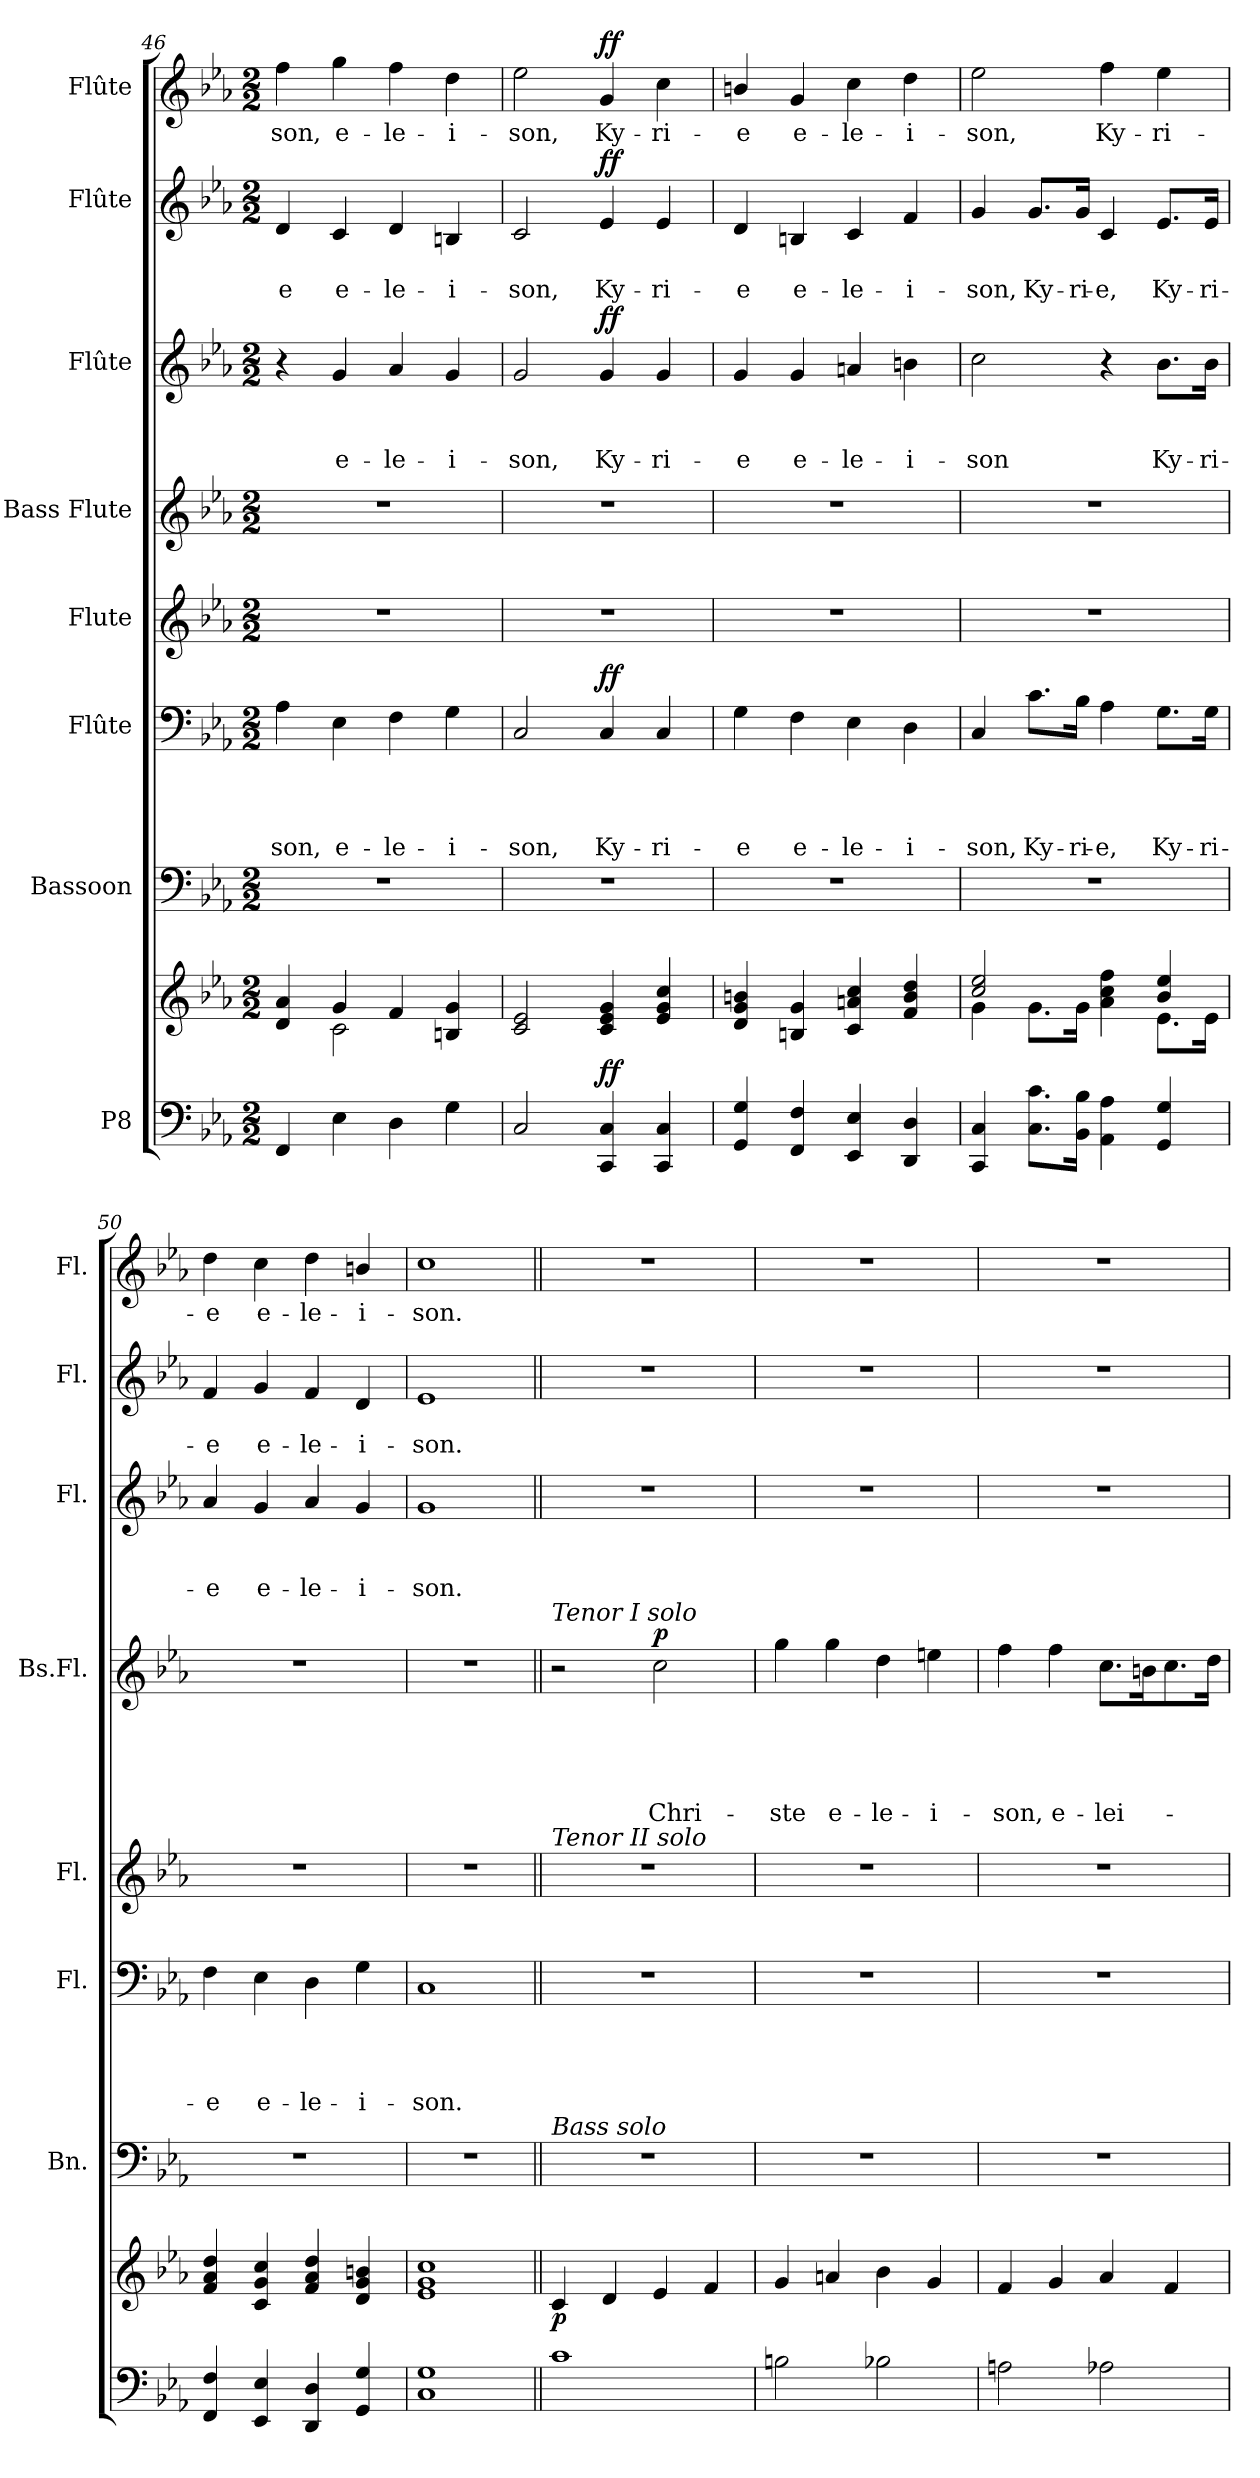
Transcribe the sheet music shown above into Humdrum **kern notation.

**kern	**kern	**dynam	**kern	**kern	**text	**text	**text	**text	**dynam	**kern	**kern	**text	**text	**text	**text	**text	**dynam	**kern	**text	**text	**text	**dynam	**kern	**text	**text	**dynam	**kern	**text	**dynam
*part8	*part8	*part8	*part7	*part6	*part6	*part6	*part6	*part6	*part6	*part5	*part4	*part4	*part4	*part4	*part4	*part4	*part4	*part3	*part3	*part3	*part3	*part3	*part2	*part2	*part2	*part2	*part1	*part1	*part1
*staff9	*staff8	*staff8/9	*staff7	*staff6	*staff6	*staff6	*staff6	*staff6	*staff6	*staff5	*staff4	*staff4	*staff4	*staff4	*staff4	*staff4	*staff4	*staff3	*staff3	*staff3	*staff3	*staff3	*staff2	*staff2	*staff2	*staff2	*staff1	*staff1	*staff1
*I"P8	*	*	*I"Bassoon	*I"Flûte	*	*	*	*	*	*I"Flute	*I"Bass Flute	*	*	*	*	*	*	*I"Flûte	*	*	*	*	*I"Flûte	*	*	*	*I"Flûte	*	*
*	*	*	*I'Bn.	*I'Fl.	*	*	*	*	*	*I'Fl.	*I'Bs.Fl.	*	*	*	*	*	*	*I'Fl.	*	*	*	*	*I'Fl.	*	*	*	*I'Fl.	*	*
*clefF4	*clefG2	*	*clefF4	*clefF4	*	*	*	*	*	*clefG2	*clefG2	*	*	*	*	*	*	*clefG2	*	*	*	*	*clefG2	*	*	*	*clefG2	*	*
*	*	*	*	*	*	*	*	*	*	*ITrd7c12	*ITrd7c12	*	*	*	*	*	*	*ITrd7c12	*	*	*	*	*	*	*	*	*	*	*
*k[b-e-a-]	*k[b-e-a-]	*	*k[b-e-a-]	*k[b-e-a-]	*	*	*	*	*	*k[b-e-a-]	*k[b-e-a-]	*	*	*	*	*	*	*k[b-e-a-]	*	*	*	*	*k[b-e-a-]	*	*	*	*k[b-e-a-]	*	*
*E-:	*E-:	*	*E-:	*E-:	*	*	*	*	*	*E-:	*E-:	*	*	*	*	*	*	*E-:	*	*	*	*	*E-:	*	*	*	*E-:	*	*
*M2/2	*M2/2	*	*M2/2	*M2/2	*	*	*	*	*	*M2/2	*M2/2	*	*	*	*	*	*	*M2/2	*	*	*	*	*M2/2	*	*	*	*M2/2	*	*
=46	=46	=46	=46	=46	=46	=46	=46	=46	=46	=46	=46	=46	=46	=46	=46	=46	=46	=46	=46	=46	=46	=46	=46	=46	=46	=46	=46	=46	=46
*^	*^	*	*	*	*	*	*	*	*	*	*	*	*	*	*	*	*	*	*	*	*	*	*	*	*	*	*	*	*
!	!	!	!	!	!	!	!	!	!	!LO:LY:b	!	!	!	!	!	!	!	!	!	!	!	!	!	!	!	!	!LO:LY:b	!	!	!LO:LY:b	!
4FF/	1ryy	4d/ 4a-/	4ryy	.	1r	4A-\	.	.	.	-son,	.	1r	1r	.	.	.	.	.	.	4r	.	.	.	.	4d/	.	-e	.	4ff\	-son,	.
!	!	!	!	!	!	!	!	!	!	!LO:LY:b	!	!	!	!	!	!	!	!	!	!	!	!	!LO:LY:b	!	!	!	!LO:LY:b	!	!	!LO:LY:b	!
4E-\	.	4g/	2c\	.	.	4E-\	.	.	.	e-	.	.	.	.	.	.	.	.	.	4G/	.	.	e-	.	4c/	.	e-	.	4gg\	e-	.
!	!	!	!	!	!	!	!	!	!	!LO:LY:b	!	!	!	!	!	!	!	!	!	!	!	!	!LO:LY:b	!	!	!	!LO:LY:b	!	!	!LO:LY:b	!
4D\	.	4f/	.	.	.	4F\	.	.	.	-le-	.	.	.	.	.	.	.	.	.	4A-/	.	.	-le-	.	4d/	.	-le-	.	4ff\	-le-	.
!	!	!	!	!	!	!	!	!	!	!LO:LY:b	!	!	!	!	!	!	!	!	!	!	!	!	!LO:LY:b	!	!	!	!LO:LY:b	!	!	!LO:LY:b	!
4G\	.	4Bn/ 4g/	4ryy	.	.	4G\	.	.	.	-i-	.	.	.	.	.	.	.	.	.	4G/	.	.	-i-	.	4Bn/	.	-i-	.	4dd\	-i-	.
=47	=47	=47	=47	=47	=47	=47	=47	=47	=47	=47	=47	=47	=47	=47	=47	=47	=47	=47	=47	=47	=47	=47	=47	=47	=47	=47	=47	=47	=47	=47	=47
!	!	!	!	!	!	!	!	!	!	!LO:LY:b	!	!	!	!	!	!	!	!	!	!	!	!	!LO:LY:b	!	!	!	!LO:LY:b	!	!	!LO:LY:b	!
2C/	1ryy	2c/ 2e-/	1ryy	.	1r	2C/	.	.	.	-son,	.	1r	1r	.	.	.	.	.	.	2G/	.	.	-son,	.	2c/	.	-son,	.	2ee-\	-son,	.
!	!	!	!	!LO:DY:b	!	!	!	!	!	!LO:LY:b	!LO:DY:a	!	!	!	!	!	!	!	!	!	!	!	!LO:LY:b	!LO:DY:a	!	!	!LO:LY:b	!LO:DY:a	!	!LO:LY:b	!LO:DY:a
4CC/ 4C/	.	4c/ 4e-/ 4g/	.	ff	.	4C/	.	.	.	Ky-	ff	.	.	.	.	.	.	.	.	4G/	.	.	Ky-	ff	4e-/	.	Ky-	ff	4g/	Ky-	ff
!	!	!	!	!	!	!	!	!	!	!LO:LY:b	!	!	!	!	!	!	!	!	!	!	!	!	!LO:LY:b	!	!	!	!LO:LY:b	!	!	!LO:LY:b	!
4CC/ 4C/	.	4e-/ 4g/ 4cc/	.	.	.	4C/	.	.	.	-ri-	.	.	.	.	.	.	.	.	.	4G/	.	.	-ri-	.	4e-/	.	-ri-	.	4cc\	-ri-	.
!!LO:PB:g=z
=48	=48	=48	=48	=48	=48	=48	=48	=48	=48	=48	=48	=48	=48	=48	=48	=48	=48	=48	=48	=48	=48	=48	=48	=48	=48	=48	=48	=48	=48	=48	=48
!	!	!	!	!	!	!	!	!	!	!LO:LY:b	!	!	!	!	!	!	!	!	!	!	!	!	!LO:LY:b	!	!	!	!LO:LY:b	!	!	!LO:LY:b	!
4GG/ 4G/	1ryy	4d/ 4g/ 4bn/	1ryy	.	1r	4G\	.	.	.	-e	.	1r	1r	.	.	.	.	.	.	4G/	.	.	-e	.	4d/	.	-e	.	4bn/	-e	.
!	!	!	!	!	!	!	!	!	!	!LO:LY:b	!	!	!	!	!	!	!	!	!	!	!	!	!LO:LY:b	!	!	!	!LO:LY:b	!	!	!LO:LY:b	!
4FF/ 4F/	.	4Bn/ 4g/	.	.	.	4F\	.	.	.	e-	.	.	.	.	.	.	.	.	.	4G/	.	.	e-	.	4Bn/	.	e-	.	4g/	e-	.
!	!	!	!	!	!	!	!	!	!	!LO:LY:b	!	!	!	!	!	!	!	!	!	!	!	!	!LO:LY:b	!	!	!	!LO:LY:b	!	!	!LO:LY:b	!
4EE-/ 4E-/	.	4c/ 4an/ 4cc/	.	.	.	4E-\	.	.	.	-le-	.	.	.	.	.	.	.	.	.	4An/	.	.	-le-	.	4c/	.	-le-	.	4cc\	-le-	.
!	!	!	!	!	!	!	!	!	!	!LO:LY:b	!	!	!	!	!	!	!	!	!	!	!	!	!LO:LY:b	!	!	!	!LO:LY:b	!	!	!LO:LY:b	!
4DD/ 4D/	.	4f/ 4b/ 4dd/	.	.	.	4D\	.	.	.	-i-	.	.	.	.	.	.	.	.	.	4Bn\	.	.	-i-	.	4f/	.	-i-	.	4dd\	-i-	.
=49	=49	=49	=49	=49	=49	=49	=49	=49	=49	=49	=49	=49	=49	=49	=49	=49	=49	=49	=49	=49	=49	=49	=49	=49	=49	=49	=49	=49	=49	=49	=49
!	!	!	!	!	!	!	!	!	!	!LO:LY:b	!	!	!	!	!	!	!	!	!	!	!	!	!LO:LY:b	!	!	!	!LO:LY:b	!	!	!LO:LY:b	!
4CC/ 4C/	1ryy	4g\	2cc/ 2ee-/	.	1r	4C/	.	.	.	-son,	.	1r	1r	.	.	.	.	.	.	2c\	.	.	-son	.	4g/	.	-son,	.	2ee-\	-son,	.
!	!	!	!	!	!	!	!	!	!	!LO:LY:b	!	!	!	!	!	!	!	!	!	!	!	!	!	!	!	!	!LO:LY:b	!	!	!	!
8.C\ 8.c\L	.	8.g\L	.	.	.	8.c\L	.	.	.	Ky-	.	.	.	.	.	.	.	.	.	.	.	.	.	.	8.g/L	.	Ky-	.	.	.	.
!	!	!	!	!	!	!	!	!	!	!LO:LY:b	!	!	!	!	!	!	!	!	!	!	!	!	!	!	!	!	!LO:LY:b	!	!	!	!
16BB-\ 16B-\Jk	.	16g\Jk	.	.	.	16B-\Jk	.	.	.	-ri-	.	.	.	.	.	.	.	.	.	.	.	.	.	.	16g/Jk	.	-ri-	.	.	.	.
!	!	!	!	!	!	!	!	!	!	!LO:LY:b	!	!	!	!	!	!	!	!	!	!	!	!	!	!	!	!	!LO:LY:b	!	!	!LO:LY:b	!
4AA-\ 4A-\	.	4a-\ 4cc\ 4ff\	4ryy	.	.	4A-\	.	.	.	-e,	.	.	.	.	.	.	.	.	.	4r	.	.	.	.	4c/	.	-e,	.	4ff\	Ky-	.
!	!	!	!	!	!	!	!	!	!	!LO:LY:b	!	!	!	!	!	!	!	!	!	!	!	!	!LO:LY:b	!	!	!	!LO:LY:b	!	!	!LO:LY:b	!
4GG/ 4G/	.	8.e-\L	4b-/ 4ee-/	.	.	8.G\L	.	.	.	Ky-	.	.	.	.	.	.	.	.	.	8.B-\L	.	.	Ky-	.	8.e-/L	.	Ky-	.	4ee-\	-ri-	.
!	!	!	!	!	!	!	!	!	!	!LO:LY:b	!	!	!	!	!	!	!	!	!	!	!	!	!LO:LY:b	!	!	!	!LO:LY:b	!	!	!	!
.	.	16e-\Jk	.	.	.	16G\Jk	.	.	.	-ri-	.	.	.	.	.	.	.	.	.	16B-\Jk	.	.	-ri-	.	16e-/Jk	.	-ri-	.	.	.	.
=50	=50	=50	=50	=50	=50	=50	=50	=50	=50	=50	=50	=50	=50	=50	=50	=50	=50	=50	=50	=50	=50	=50	=50	=50	=50	=50	=50	=50	=50	=50	=50
!	!	!	!	!	!	!	!	!	!	!LO:LY:b	!	!	!	!	!	!	!	!	!	!	!	!	!LO:LY:b	!	!	!	!LO:LY:b	!	!	!LO:LY:b	!
4FF/ 4F/	1ryy	4f/ 4a-/ 4dd/	1ryy	.	1r	4F\	.	.	.	-e	.	1r	1r	.	.	.	.	.	.	4A-/	.	.	-e	.	4f/	.	-e	.	4dd\	-e	.
!	!	!	!	!	!	!	!	!	!	!LO:LY:b	!	!	!	!	!	!	!	!	!	!	!	!	!LO:LY:b	!	!	!	!LO:LY:b	!	!	!LO:LY:b	!
4EE-/ 4E-/	.	4c/ 4g/ 4cc/	.	.	.	4E-\	.	.	.	e-	.	.	.	.	.	.	.	.	.	4G/	.	.	e-	.	4g/	.	e-	.	4cc\	e-	.
!	!	!	!	!	!	!	!	!	!	!LO:LY:b	!	!	!	!	!	!	!	!	!	!	!	!	!LO:LY:b	!	!	!	!LO:LY:b	!	!	!LO:LY:b	!
4DD/ 4D/	.	4f/ 4a-/ 4dd/	.	.	.	4D\	.	.	.	-le-	.	.	.	.	.	.	.	.	.	4A-/	.	.	-le-	.	4f/	.	-le-	.	4dd\	-le-	.
!	!	!	!	!	!	!	!	!	!	!LO:LY:b	!	!	!	!	!	!	!	!	!	!	!	!	!LO:LY:b	!	!	!	!LO:LY:b	!	!	!LO:LY:b	!
4GG/ 4G/	.	4d/ 4g/ 4bn/	.	.	.	4G\	.	.	.	-i-	.	.	.	.	.	.	.	.	.	4G/	.	.	-i-	.	4d/	.	-i-	.	4bn/	-i-	.
=51	=51	=51	=51	=51	=51	=51	=51	=51	=51	=51	=51	=51	=51	=51	=51	=51	=51	=51	=51	=51	=51	=51	=51	=51	=51	=51	=51	=51	=51	=51	=51
!	!	!	!	!	!	!	!	!	!	!LO:LY:b	!	!	!	!	!	!	!	!	!	!	!	!	!LO:LY:b	!	!	!	!LO:LY:b	!	!	!LO:LY:b	!
1C 1G	1ryy	1e- 1g 1cc	1ryy	.	1r	1C	.	.	.	-son.	.	1r	1r	.	.	.	.	.	.	1G	.	.	-son.	.	1e-	.	-son.	.	1cc	-son.	.
=52||	=52||	=52||	=52||	=52||	=52||	=52||	=52||	=52||	=52||	=52||	=52||	=52||	=52||	=52||	=52||	=52||	=52||	=52||	=52||	=52||	=52||	=52||	=52||	=52||	=52||	=52||	=52||	=52||	=52||	=52||	=52||
!	!	!	!	!	!	!	!	!	!	!	!	!	!LO:TX:a:i:t=Tenor I solo	!	!	!	!	!	!	!	!	!	!	!	!	!	!	!	!	!	!
!	!	!	!	!	!	!	!	!	!	!	!	!LO:TX:a:i:t=Tenor II solo	!	!	!	!	!	!	!	!	!	!	!	!	!	!	!	!	!	!	!
!	!	!	!	!	!LO:TX:a:i:t=Bass solo	!	!	!	!	!	!	!	!	!	!	!	!	!	!	!	!	!	!	!	!	!	!	!	!	!	!
!	!	!	!	!LO:DY:b	!	!	!	!	!	!	!	!	!	!	!	!	!	!	!	!	!	!	!	!	!	!	!	!	!	!	!
1ryy	1c	4c/	1ryy	p	1r	1r	.	.	.	.	.	1r	2r	.	.	.	.	.	.	1r	.	.	.	.	1r	.	.	.	1r	.	.
.	.	4d/	.	.	.	.	.	.	.	.	.	.	.	.	.	.	.	.	.	.	.	.	.	.	.	.	.	.	.	.	.
!	!	!	!	!	!	!	!	!	!	!	!	!	!	!	!	!	!	!LO:LY:b	!LO:DY:a	!	!	!	!	!	!	!	!	!	!	!	!
.	.	4e-/	.	.	.	.	.	.	.	.	.	.	2c\	.	.	.	.	Chri-	p	.	.	.	.	.	.	.	.	.	.	.	.
.	.	4f/	.	.	.	.	.	.	.	.	.	.	.	.	.	.	.	.	.	.	.	.	.	.	.	.	.	.	.	.	.
=53	=53	=53	=53	=53	=53	=53	=53	=53	=53	=53	=53	=53	=53	=53	=53	=53	=53	=53	=53	=53	=53	=53	=53	=53	=53	=53	=53	=53	=53	=53	=53
!	!	!	!	!	!	!	!	!	!	!	!	!	!	!	!	!	!	!LO:LY:b	!	!	!	!	!	!	!	!	!	!	!	!	!
1ryy	2Bn\	4g/	1ryy	.	1r	1r	.	.	.	.	.	1r	4g\	.	.	.	.	-ste	.	1r	.	.	.	.	1r	.	.	.	1r	.	.
!	!	!	!	!	!	!	!	!	!	!	!	!	!	!	!	!	!	!LO:LY:b	!	!	!	!	!	!	!	!	!	!	!	!	!
.	.	4an/	.	.	.	.	.	.	.	.	.	.	4g\	.	.	.	.	e-	.	.	.	.	.	.	.	.	.	.	.	.	.
!	!	!	!	!	!	!	!	!	!	!	!	!	!	!	!	!	!	!LO:LY:b	!	!	!	!	!	!	!	!	!	!	!	!	!
.	2B-X\	4b-\	.	.	.	.	.	.	.	.	.	.	4d\	.	.	.	.	-le-	.	.	.	.	.	.	.	.	.	.	.	.	.
!	!	!	!	!	!	!	!	!	!	!	!	!	!	!	!	!	!	!LO:LY:b	!	!	!	!	!	!	!	!	!	!	!	!	!
.	.	4g/	.	.	.	.	.	.	.	.	.	.	4en\	.	.	.	.	-i-	.	.	.	.	.	.	.	.	.	.	.	.	.
=54	=54	=54	=54	=54	=54	=54	=54	=54	=54	=54	=54	=54	=54	=54	=54	=54	=54	=54	=54	=54	=54	=54	=54	=54	=54	=54	=54	=54	=54	=54	=54
!	!	!	!	!	!	!	!	!	!	!	!	!	!	!	!	!	!	!LO:LY:b	!	!	!	!	!	!	!	!	!	!	!	!	!
1ryy	2An\	4f/	1ryy	.	1r	1r	.	.	.	.	.	1r	4f\	.	.	.	.	-son,	.	1r	.	.	.	.	1r	.	.	.	1r	.	.
!	!	!	!	!	!	!	!	!	!	!	!	!	!	!	!	!	!	!LO:LY:b	!	!	!	!	!	!	!	!	!	!	!	!	!
.	.	4g/	.	.	.	.	.	.	.	.	.	.	4f\	.	.	.	.	e-	.	.	.	.	.	.	.	.	.	.	.	.	.
!	!	!	!	!	!	!	!	!	!	!	!	!	!	!	!	!	!	!LO:LY:b	!	!	!	!	!	!	!	!	!	!	!	!	!
.	2A-X\	4a-/	.	.	.	.	.	.	.	.	.	.	8.c\L	.	.	.	.	-lei-	.	.	.	.	.	.	.	.	.	.	.	.	.
.	.	.	.	.	.	.	.	.	.	.	.	.	16Bn\k	.	.	.	.	.	.	.	.	.	.	.	.	.	.	.	.	.	.
.	.	4f/	.	.	.	.	.	.	.	.	.	.	8.c\	.	.	.	.	.	.	.	.	.	.	.	.	.	.	.	.	.	.
.	.	.	.	.	.	.	.	.	.	.	.	.	16d\Jk	.	.	.	.	.	.	.	.	.	.	.	.	.	.	.	.	.	.
*v	*v	*	*	*	*	*	*	*	*	*	*	*	*	*	*	*	*	*	*	*	*	*	*	*	*	*	*	*	*	*	*
*	*v	*v	*	*	*	*	*	*	*	*	*	*	*	*	*	*	*	*	*	*	*	*	*	*	*	*	*	*	*	*
=	=	=	=	=	=	=	=	=	=	=	=	=	=	=	=	=	=	=	=	=	=	=	=	=	=	=	=	=	=
*-	*-	*-	*-	*-	*-	*-	*-	*-	*-	*-	*-	*-	*-	*-	*-	*-	*-	*-	*-	*-	*-	*-	*-	*-	*-	*-	*-	*-	*-
